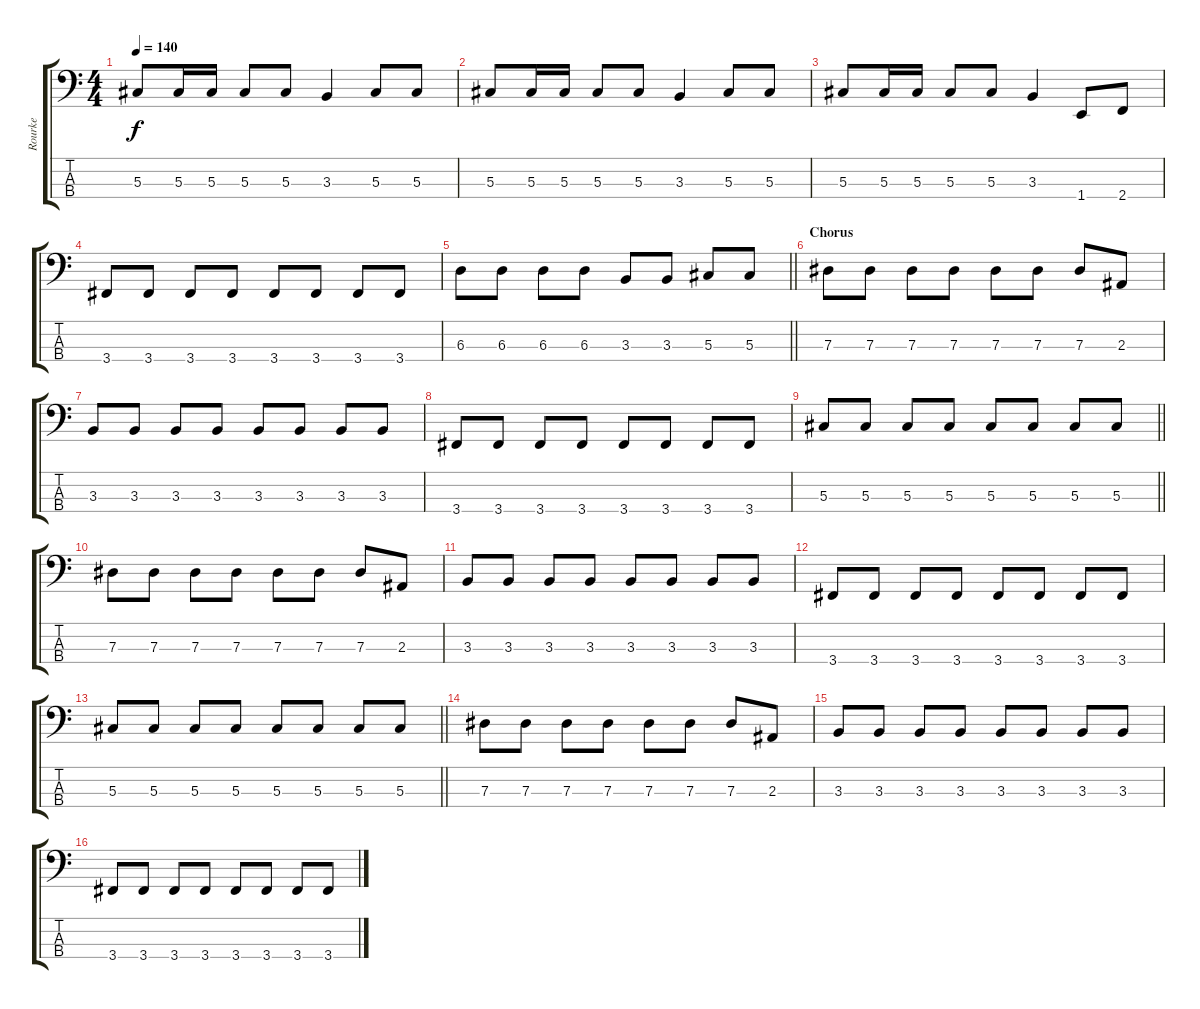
\track ("Rourke" "Rourke") {instrument electricbassfinger}
\staff {score tabs}
\tuning (Gb2 Db2 Ab1 Eb1) {hide}
\ts (4 4)
\tempo 140
\clef f4
\ks c
5.3.8{dy f} 5.3.16 5.3.16 5.3.8 5.3.8 3.3.4 5.3.8 5.3.8 |
5.3.8 5.3.16 5.3.16 5.3.8 5.3.8 3.3.4 5.3.8 5.3.8 |
5.3.8 5.3.16 5.3.16 5.3.8 5.3.8 3.3.4 1.4.8 2.4.8 |
3.4.8 3.4.8 3.4.8 3.4.8 3.4.8 3.4.8 3.4.8 3.4.8 |
\barLineRight lightlight
6.3.8 6.3.8 6.3.8 6.3.8 3.3.8 3.3.8 5.3.8 5.3.8 |
\section ("" "Chorus")
7.3.8 7.3.8 7.3.8 7.3.8 7.3.8 7.3.8 7.3.8 2.3.8 |
3.3.8 3.3.8 3.3.8 3.3.8 3.3.8 3.3.8 3.3.8 3.3.8 |
3.4.8 3.4.8 3.4.8 3.4.8 3.4.8 3.4.8 3.4.8 3.4.8 |
\barLineRight lightlight
5.3.8 5.3.8 5.3.8 5.3.8 5.3.8 5.3.8 5.3.8 5.3.8 |
7.3.8 7.3.8 7.3.8 7.3.8 7.3.8 7.3.8 7.3.8 2.3.8 |
3.3.8 3.3.8 3.3.8 3.3.8 3.3.8 3.3.8 3.3.8 3.3.8 |
3.4.8 3.4.8 3.4.8 3.4.8 3.4.8 3.4.8 3.4.8 3.4.8 |
\barLineRight lightlight
5.3.8 5.3.8 5.3.8 5.3.8 5.3.8 5.3.8 5.3.8 5.3.8 |
7.3.8 7.3.8 7.3.8 7.3.8 7.3.8 7.3.8 7.3.8 2.3.8 |
3.3.8 3.3.8 3.3.8 3.3.8 3.3.8 3.3.8 3.3.8 3.3.8 |
3.4.8 3.4.8 3.4.8 3.4.8 3.4.8 3.4.8 3.4.8 3.4.8
